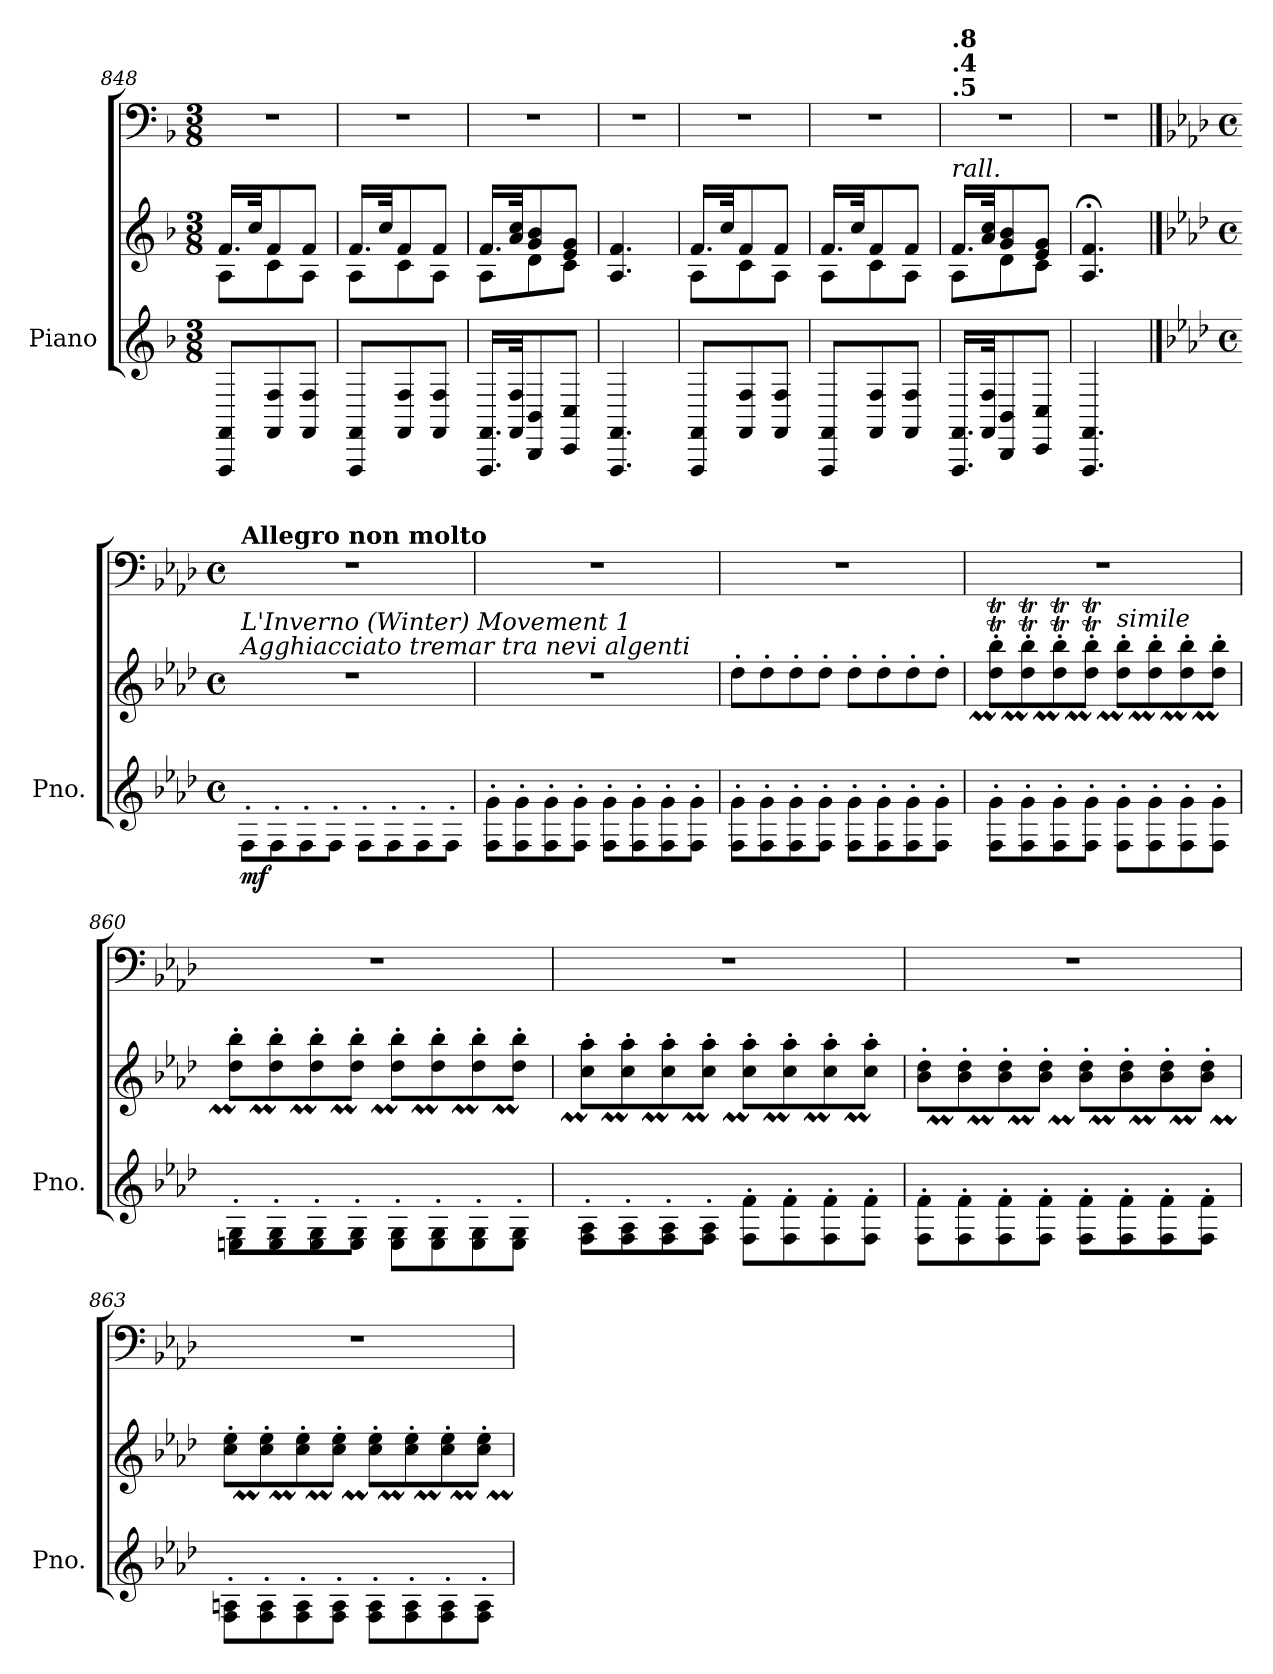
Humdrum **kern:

**kern	**kern	**kern	**dynam
*part1	*part1	*part1	*part1
*staff3	*staff2	*staff1	*staff1/2/3
*I"Piano	*	*	*
*I'Pno.	*	*	*
*clefG2	*clefG2	*clefF4	*
*k[b-]	*k[b-]	*k[b-]	*
*M3/8	*M3/8	*M3/8	*
=848	=848	=848	=848
*^	*^	*	*
8FFF/ 8FF/L	4.ryy	16.f/LL	8A\L	4.r	.
.	.	32cc/JK	.	.	.
8FF/ 8F/	.	8f/	8c\	.	.
8FF/ 8F/J	.	8f/J	8A\J	.	.
=849	=849	=849	=849	=849	=849
8FFF/ 8FF/L	4.ryy	16.f/LL	8A\L	4.r	.
.	.	32cc/JK	.	.	.
8FF/ 8F/	.	8f/	8c\	.	.
8FF/ 8F/J	.	8f/J	8A\J	.	.
=850	=850	=850	=850	=850	=850
16.FFF/ 16.FF/LL	4.ryy	16.f/LL	8A\L	4.r	.
32FF/ 32F/JK	.	32a/ 32cc/JK	.	.	.
8BBB-/ 8BB-/	.	8g/ 8b-/	8d\	.	.
8CC/ 8C/J	.	8e/ 8g/J	8c\J	.	.
*	*	*v	*v	*	*
=851	=851	=851	=851	=851
4.FFF/ 4.FF/	4.ryy	4.A/ 4.f/	4.r	.
=852	=852	=852	=852	=852
*	*	*^	*	*
8FFF/ 8FF/L	4.ryy	16.f/LL	8A\L	4.r	.
.	.	32cc/JK	.	.	.
8FF/ 8F/	.	8f/	8c\	.	.
8FF/ 8F/J	.	8f/J	8A\J	.	.
=853	=853	=853	=853	=853	=853
8FFF/ 8FF/L	4.ryy	16.f/LL	8A\L	4.r	.
.	.	32cc/JK	.	.	.
8FF/ 8F/	.	8f/	8c\	.	.
8FF/ 8F/J	.	8f/J	8A\J	.	.
!!LO:LB:g=z
=854	=854	=854	=854	=854	=854
*	*	*	*	*MM66	*
!	!	!	!	!LO:TX:a:B:t=.5	!
!	!	!	!	!LO:TX:a:B:t=.4	!
!	!	!	!	!LO:TX:a:B:t=.8	!
!	!	!LO:TX:a:i:t=rall.	!	!	!
16.FFF/ 16.FF/LL	4.ryy	16.f/LL	8A\L	4.r	.
*	*	*	*	*MM62	*
32FF/ 32F/JK	.	32a/ 32cc/JK	.	.	.
*	*	*	*	*MM60	*
8BBB-/ 8BB-/	.	8g/ 8b-/	8d\	.	.
*	*	*	*	*MM48	*
8CC/ 8C/J	.	8e/ 8g/J	8c\J	.	.
*	*	*v	*v	*	*
=855	=855	=855	=855	=855
*	*	*	*MM33	*
4.FFF/ 4.FF/	4.ryy	4.A/;< 4.f/;<	4.r	.
!!LO:LB:g=z
==856	==856	==856	==856	==856
*k[b-e-a-d-]	*	*k[b-e-a-d-]	*k[b-e-a-d-]	*
*M4/4	*	*M4/4	*M4/4	*
*met(c)	*	*met(c)	*met(c)	*
!	!	!	!LO:TX:a:B:t=Allegro non molto	!
!	!	!LO:TX:a:i:t=Agghiacciato tremar tra nevi algenti	!	!
!	!	!LO:TX:a:i:t=L'Inverno (Winter) Movement 1	!	!
!	!	!	!	!LO:DY:b=3
8F'\L	1ryy	1r	1r	mf
8F'\	.	.	.	.
8F'\	.	.	.	.
8F'\J	.	.	.	.
8F'\L	.	.	.	.
8F'\	.	.	.	.
8F'\	.	.	.	.
8F'\J	.	.	.	.
=857	=857	=857	=857	=857
8F\' 8g\'L	1ryy	1r	1r	.
8F\' 8g\'	.	.	.	.
8F\' 8g\'	.	.	.	.
8F\' 8g\'J	.	.	.	.
8F\' 8g\'L	.	.	.	.
8F\' 8g\'	.	.	.	.
8F\' 8g\'	.	.	.	.
8F\' 8g\'J	.	.	.	.
=858	=858	=858	=858	=858
!	!	!	!	!LO:DY:b=2
!	!	!	!	!LO:DY:n=1:b=2
!	!	!	!	!LO:DY:n=2:b=2
8F\' 8g\'L	1ryy	8dd-'\L	1r	other-dynamics mf other-dynamics
8F\' 8g\'	.	8dd-'\	.	.
8F\' 8g\'	.	8dd-'\	.	.
8F\' 8g\'J	.	8dd-'\J	.	.
8F\' 8g\'L	.	8dd-'\L	.	.
8F\' 8g\'	.	8dd-'\	.	.
8F\' 8g\'	.	8dd-'\	.	.
8F\' 8g\'J	.	8dd-'\J	.	.
=859	=859	=859	=859	=859
*	*	*^	*	*
8F\' 8g\'L	1ryy	8dd-\T' 8bb-\T'L	8bb-M'\Lyy	1r	.
8F\' 8g\'	.	8dd-\T' 8bb-\T'	8bb-M'\yy	.	.
8F\' 8g\'	.	8dd-\T' 8bb-\T'	8bb-M'\yy	.	.
8F\' 8g\'J	.	8dd-\T' 8bb-\T'J	8bb-M'\Jyy	.	.
!	!	!LO:TX:a:i:t=simile	!	!	!
8F\' 8g\'L	.	8dd-\' 8bb-\'L	8bb-M'\Lyy	.	.
8F\' 8g\'	.	8dd-\' 8bb-\'	8bb-M'\yy	.	.
8F\' 8g\'	.	8dd-\' 8bb-\'	8bb-M'\yy	.	.
8F\' 8g\'J	.	8dd-\' 8bb-\'J	8bb-M'\Jyy	.	.
!!LO:PB:g=z
=860	=860	=860	=860	=860	=860
8En\' 8G\'L	1ryy	8dd-\' 8bb-\'L	8bb-M'\Lyy	1r	.
8E\' 8G\'	.	8dd-\' 8bb-\'	8bb-M'\yy	.	.
8E\' 8G\'	.	8dd-\' 8bb-\'	8bb-M'\yy	.	.
8E\' 8G\'J	.	8dd-\' 8bb-\'J	8bb-M'\Jyy	.	.
8E\' 8G\'L	.	8dd-\' 8bb-\'L	8bb-M'\Lyy	.	.
8E\' 8G\'	.	8dd-\' 8bb-\'	8bb-M'\yy	.	.
8E\' 8G\'	.	8dd-\' 8bb-\'	8bb-M'\yy	.	.
8E\' 8G\'J	.	8dd-\' 8bb-\'J	8bb-M'\Jyy	.	.
=861	=861	=861	=861	=861	=861
8F\' 8A-\'L	1ryy	8cc\' 8aa-\'L	8aa-M'\Lyy	1r	.
8F\' 8A-\'	.	8cc\' 8aa-\'	8aa-M'\yy	.	.
8F\' 8A-\'	.	8cc\' 8aa-\'	8aa-M'\yy	.	.
8F\' 8A-\'J	.	8cc\' 8aa-\'J	8aa-M'\Jyy	.	.
8F\' 8f\'L	.	8cc\' 8aa-\'L	8aa-M'\Lyy	.	.
8F\' 8f\'	.	8cc\' 8aa-\'	8aa-M'\yy	.	.
8F\' 8f\'	.	8cc\' 8aa-\'	8aa-M'\yy	.	.
8F\' 8f\'J	.	8cc\' 8aa-\'J	8aa-M'\Jyy	.	.
=862	=862	=862	=862	=862	=862
8F\' 8f\'L	1ryy	8b-\' 8dd-\'L	8dd-M'\Lyy	1r	.
8F\' 8f\'	.	8b-\' 8dd-\'	8dd-M'\yy	.	.
8F\' 8f\'	.	8b-\' 8dd-\'	8dd-M'\yy	.	.
8F\' 8f\'J	.	8b-\' 8dd-\'J	8dd-M'\Jyy	.	.
8F\' 8f\'L	.	8b-\' 8dd-\'L	8dd-M'\Lyy	.	.
8F\' 8f\'	.	8b-\' 8dd-\'	8dd-M'\yy	.	.
8F\' 8f\'	.	8b-\' 8dd-\'	8dd-M'\yy	.	.
8F\' 8f\'J	.	8b-\' 8dd-\'J	8dd-M'\Jyy	.	.
=863	=863	=863	=863	=863	=863
8F\' 8An\'L	1ryy	8cc\' 8ee-\'L	8ee-M'\Lyy	1r	.
8F\' 8A\'	.	8cc\' 8ee-\'	8ee-M'\yy	.	.
8F\' 8A\'	.	8cc\' 8ee-\'	8ee-M'\yy	.	.
8F\' 8A\'J	.	8cc\' 8ee-\'J	8ee-M'\Jyy	.	.
8F\' 8A\'L	.	8cc\' 8ee-\'L	8ee-M'\Lyy	.	.
8F\' 8A\'	.	8cc\' 8ee-\'	8ee-M'\yy	.	.
8F\' 8A\'	.	8cc\' 8ee-\'	8ee-M'\yy	.	.
8F\' 8A\'J	.	8cc\' 8ee-\'J	8ee-M'\Jyy	.	.
*v	*v	*	*	*	*
*	*v	*v	*	*
=	=	=	=
*-	*-	*-	*-
